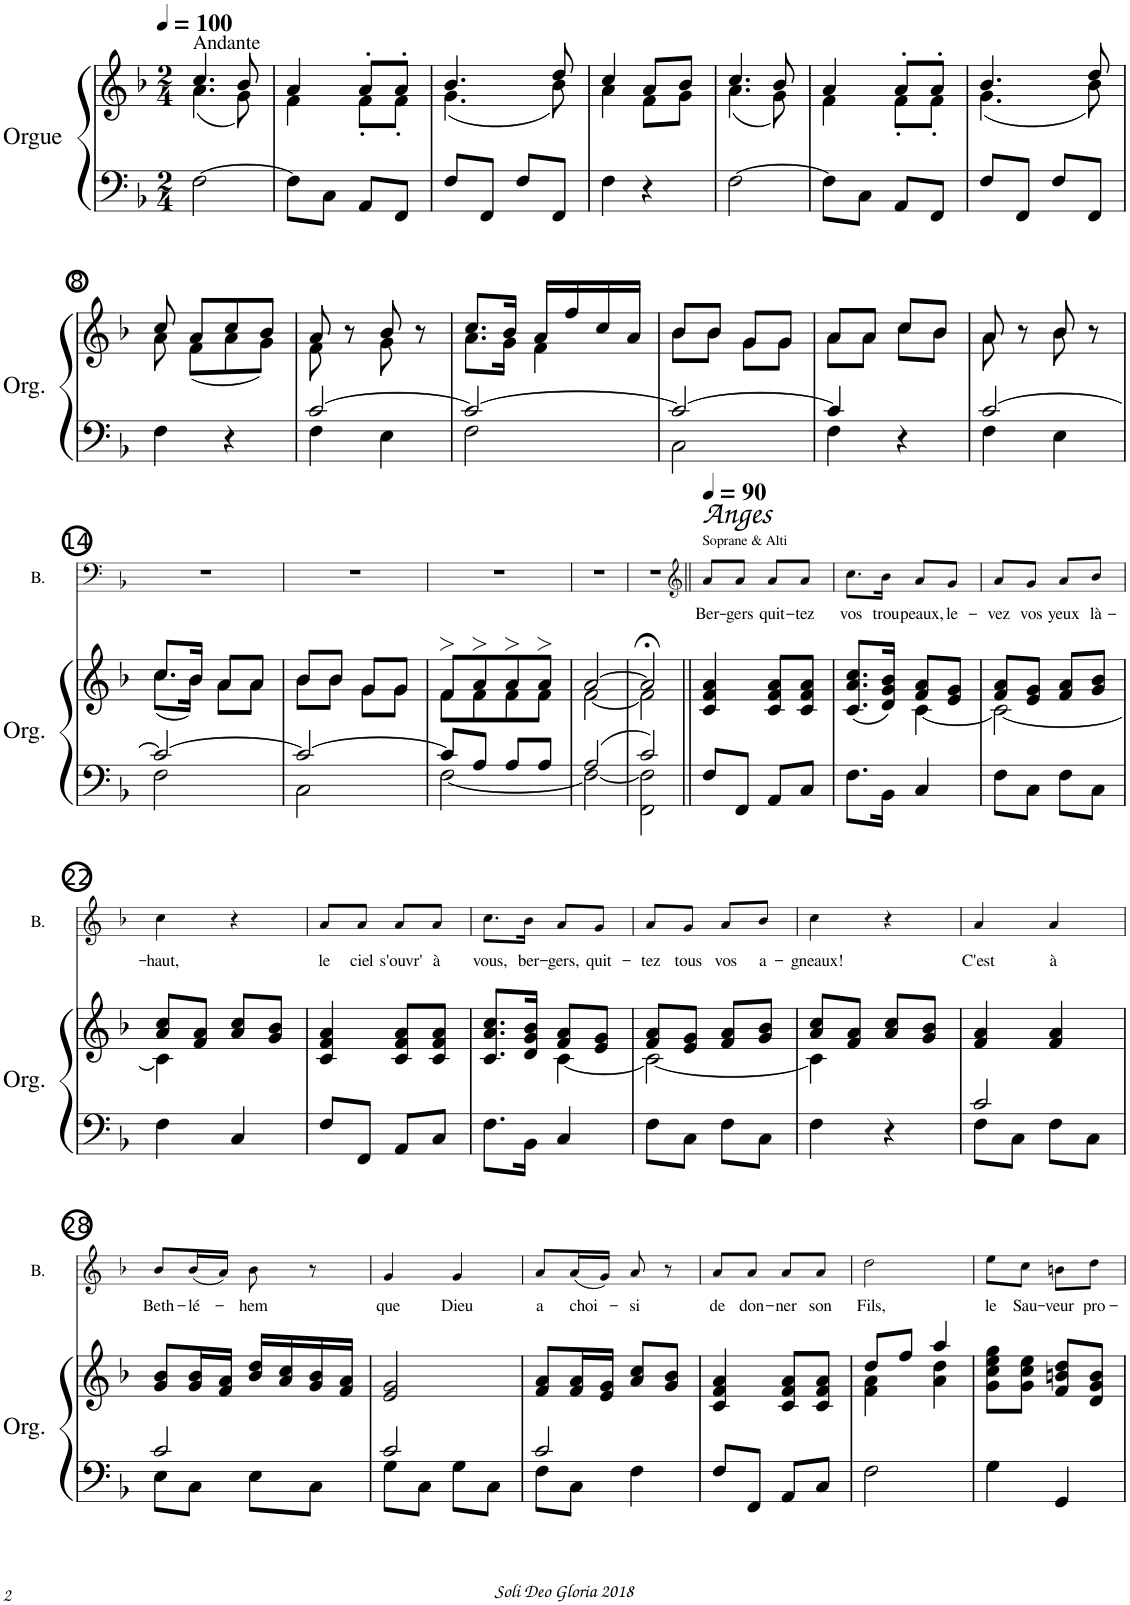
**kern	**kern	**kern	**text
*part2	*part2	*part1	*part1
*staff3	*staff2	*staff1	*staff1
*I"Orgue	*	*I"Bass	*
*I'Org.	*	*I'B.	*
*	*	*stria5	*
*clefF4	*clefG2	*clefF4	*
*k[b-]	*k[b-]	*k[b-]	*
*M2/4	*M2/4	*M2/4	*
*MM100	*MM100	*MM100	*
=1	=1	=1	=1
*	*^	*	*
!	!	!	!LO:TX:a:t=Andante	!
[2F\	4.cc/	(4.a\	2r	.
.	8b-/	8g\)	.	.
=2	=2	=2	=2	=2
8F\L]	4a/	4f\	2r	.
8C\J	.	.	.	.
8AA/L	8a'/L	8f'\L	.	.
8FF/J	8a'/J	8f'\J	.	.
=3	=3	=3	=3	=3
8F/L	4.b-/	(4.g\	2r	.
8FF/J	.	.	.	.
8F/L	.	.	.	.
8FF/J	8dd/	8b-\)	.	.
=4	=4	=4	=4	=4
4F\	4cc/	4a\	2r	.
4r	8a/L	8f\L	.	.
.	8b-/J	8g\J	.	.
=5	=5	=5	=5	=5
[2F\	4.cc/	(4.a\	2r	.
.	8b-/	8g\)	.	.
=6	=6	=6	=6	=6
8F\L]	4a/	4f\	2r	.
8C\J	.	.	.	.
8AA/L	8a'/L	8f'\L	.	.
8FF/J	8a'/J	8f'\J	.	.
=7	=7	=7	=7	=7
8F/L	4.b-/	(4.g\	2r	.
8FF/J	.	.	.	.
8F/L	.	.	.	.
8FF/J	8dd/	8b-\)	.	.
!!LO:LB:g=z
=8	=8	=8	=8	=8
4F\	8cc/	8a\	2r	.
.	8a/L	(8f\L	.	.
4r	8cc/	8a\	.	.
.	8b-/J	8g\J)	.	.
=9	=9	=9	=9	=9
*^	*	*	*	*
[2c/	4F\	8a/	8f\	2r	.
.	.	8r	8ryy	.	.
.	4E\	8b-/	8g\	.	.
.	.	8r	8ryy	.	.
=10	=10	=10	=10	=10	=10
2c/_	2F\	8.cc/L	8.a\L	2r	.
.	.	16b-/Jk	16g\Jk	.	.
.	.	16a/LL	4f\	.	.
.	.	16ff/	.	.	.
.	.	16cc/	.	.	.
.	.	16a/JJ	.	.	.
=11	=11	=11	=11	=11	=11
2c/_	2C\	8b-/L	8b-\L	2r	.
.	.	8b-/J	8b-\J	.	.
.	.	8g/L	8g\L	.	.
.	.	8g/J	8g\J	.	.
=12	=12	=12	=12	=12	=12
4c/]	4F\	8a/L	8a\L	2r	.
.	.	8a/J	8a\J	.	.
4r	4ryy	8cc/L	8cc\L	.	.
.	.	8b-/J	8b-\J	.	.
=13	=13	=13	=13	=13	=13
[2c/	4F\	8a/	8a\	2r	.
.	.	8r	8ryy	.	.
.	4E\	8b-/	8b-\	.	.
.	.	8r	8ryy	.	.
!!LO:LB:g=z
=14	=14	=14	=14	=14	=14
2c/_	2F\	8.cc/L	(8.cc\L	2r	.
.	.	16b-/Jk	16b-\Jk)	.	.
.	.	8a/L	8a\L	.	.
.	.	8a/J	8a\J	.	.
=15	=15	=15	=15	=15	=15
2c/_	2C\	8b-/L	8b-\L	2r	.
.	.	8b-/J	8b-\J	.	.
.	.	8g/L	8g\L	.	.
.	.	8g/J	8g\J	.	.
=16	=16	=16	=16	=16	=16
8c/L]	[2F\	8f>/L	8f\L	2r	.
8A/J	.	8a>/	8f\	.	.
8A/L	.	8a>/	8f\	.	.
8A/J	.	8a>/J	8f\J	.	.
=17	=17	=17	=17	=17	=17
2A/	2F\_	[2a/	[2f\	2r	.
=18	=18	=18	=18	=18	=18
2c/	2FF\ 2F\]	2a;</]	2f\]	2r	.
*v	*v	*	*	*	*
*	*v	*v	*	*
=19||	=19||	=19||	=19||
*	*	*clefG2	*
*	*	*MM90	*
*^	*^	*	*
!	!	!	!	!LO:TX:a:B:t=Anges	!
!	!	!	!	!LO:TX:a:t=Soprane & Alti	!
!	!	!	!	!	!LO:LY:b
*v	*v	*	*	*	*
*	*v	*v	*	*
8F/L	4c/ 4f/ 4a/	8a/L	Ber-
!	!	!	!LO:LY:b
8FF/J	.	8a/J	-gers
!	!	!	!LO:LY:b
8AA/L	8c/ 8f/ 8a/L	8a/L	quit-
!	!	!	!LO:LY:b
8C/J	8c/ 8f/ 8a/J	8a/J	-tez
=20	=20	=20	=20
*	*^	*	*
!	!	!	!	!LO:LY:b
8.F\L	(8.c/ 8.a/ 8.cc/L	4ryy	8.cc\L	vos
!	!	!	!	!LO:LY:b
16BB-\Jk	16d/ 16g/ 16b-/Jk)	.	16b-\Jk	trou-
!	!	!	!	!LO:LY:b
4C/	8f/ 8a/L	[4c\	8a/L	-peaux,
!	!	!	!	!LO:LY:b
.	8e/ 8g/J	.	8g/J	le-
=21	=21	=21	=21	=21
!	!	!	!	!LO:LY:b
8F\L	8f/ 8a/L	2c\_	8a/L	-vez
!	!	!	!	!LO:LY:b
8C\J	8e/ 8g/J	.	8g/J	vos
!	!	!	!	!LO:LY:b
8F\L	8f/ 8a/L	.	8a/L	yeux
!	!	!	!	!LO:LY:b
8C\J	8g/ 8b-/J	.	8b-/J	là-
!!LO:LB:g=z
=22	=22	=22	=22	=22
!	!	!	!	!LO:LY:b
4F\	8a/ 8cc/L	4c\]	4cc\	-haut,
.	8f/ 8a/J	.	.	.
4C/	8a/ 8cc/L	4ryy	4r	.
.	8g/ 8b-/J	.	.	.
*	*v	*v	*	*
=23	=23	=23	=23
!	!	!	!LO:LY:b
8F/L	4c/ 4f/ 4a/	8a/L	le
!	!	!	!LO:LY:b
8FF/J	.	8a/J	ciel
!	!	!	!LO:LY:b
8AA/L	8c/ 8f/ 8a/L	8a/L	s'ouvr'
!	!	!	!LO:LY:b
8C/J	8c/ 8f/ 8a/J	8a/J	à
=24	=24	=24	=24
*	*^	*	*
!	!	!	!	!LO:LY:b
8.F\L	8.c/ 8.a/ 8.cc/L	4ryy	8.cc\L	vous,
!	!	!	!	!LO:LY:b
16BB-\Jk	16d/ 16g/ 16b-/Jk	.	16b-\Jk	ber-
!	!	!	!	!LO:LY:b
4C/	8f/ 8a/L	[4c\	8a/L	-gers,
!	!	!	!	!LO:LY:b
.	8e/ 8g/J	.	8g/J	quit-
=25	=25	=25	=25	=25
!	!	!	!	!LO:LY:b
8F\L	8f/ 8a/L	2c\_	8a/L	-tez
!	!	!	!	!LO:LY:b
8C\J	8e/ 8g/J	.	8g/J	tous
!	!	!	!	!LO:LY:b
8F\L	8f/ 8a/L	.	8a/L	vos
!	!	!	!	!LO:LY:b
8C\J	8g/ 8b-/J	.	8b-/J	a-
=26	=26	=26	=26	=26
!	!	!	!	!LO:LY:b
4F\	8a/ 8cc/L	4c\]	4cc\	-gneaux!
.	8f/ 8a/J	.	.	.
4r	8a/ 8cc/L	4ryy	4r	.
.	8g/ 8b-/J	.	.	.
*	*v	*v	*	*
=27	=27	=27	=27
*^	*	*	*
!	!	!	!	!LO:LY:b
2c/	8F\L	4f/ 4a/	4a/	C'est
.	8C\J	.	.	.
!	!	!	!	!LO:LY:b
.	8F\L	4f/ 4a/	4a/	à
.	8C\J	.	.	.
!!LO:LB:g=z
=28	=28	=28	=28	=28
!	!	!	!	!LO:LY:b
2c/	8E\L	8g/ 8b-/L	8b-/L	Beth-
!	!	!	!	!LO:LY:b
.	8C\J	16g/ 16b-/L	(16b-/L	-lé-
.	.	16f/ 16a/JJ	16a/JJ)	.
!	!	!	!	!LO:LY:b
.	8E\L	16b-/ 16dd/LL	8b-\	-hem
.	.	16a/ 16cc/	.	.
.	8C\J	16g/ 16b-/	8r	.
.	.	16f/ 16a/JJ	.	.
=29	=29	=29	=29	=29
!	!	!	!	!LO:LY:b
2c/	8G\L	2e/ 2g/	4g/	que
.	8C\J	.	.	.
!	!	!	!	!LO:LY:b
.	8G\L	.	4g/	Dieu
.	8C\J	.	.	.
=30	=30	=30	=30	=30
!	!	!	!	!LO:LY:b
2c/	8F\L	8f/ 8a/L	8a/L	a
!	!	!	!	!LO:LY:b
.	8C\J	16f/ 16a/L	(16a/L	choi-
.	.	16e/ 16g/JJ	16g/JJ)	.
!	!	!	!	!LO:LY:b
.	4F\	8a/ 8cc/L	8a/	-si
.	.	8g/ 8b-/J	8r	.
*v	*v	*	*	*
=31	=31	=31	=31
!	!	!	!LO:LY:b
8F/L	4c/ 4f/ 4a/	8a/L	de
!	!	!	!LO:LY:b
8FF/J	.	8a/J	don-
!	!	!	!LO:LY:b
8AA/L	8c/ 8f/ 8a/L	8a/L	-ner
!	!	!	!LO:LY:b
8C/J	8c/ 8f/ 8a/J	8a/J	son
=32	=32	=32	=32
*	*^	*	*
!	!	!	!	!LO:LY:b
2F\	8dd/L	4f\ 4a\	2dd\	Fils,
.	8ff/J	.	.	.
.	4aa/	4a\ 4dd\	.	.
=33	=33	=33	=33	=33
!	!	!	!	!LO:LY:b
*	*v	*v	*	*
4G\	8g\ 8cc\ 8ee\ 8gg\L	8ee\L	le
!	!	!	!LO:LY:b
.	8g\ 8cc\ 8ee\J	8cc\J	Sau-
!	!	!	!LO:LY:b
4GG/	8f/ 8bn/ 8dd/L	8bn\L	-veur
!	!	!	!LO:LY:b
.	8d/ 8g/ 8b/J	8dd\J	pro-
=	=	=	=
*-	*-	*-	*-
